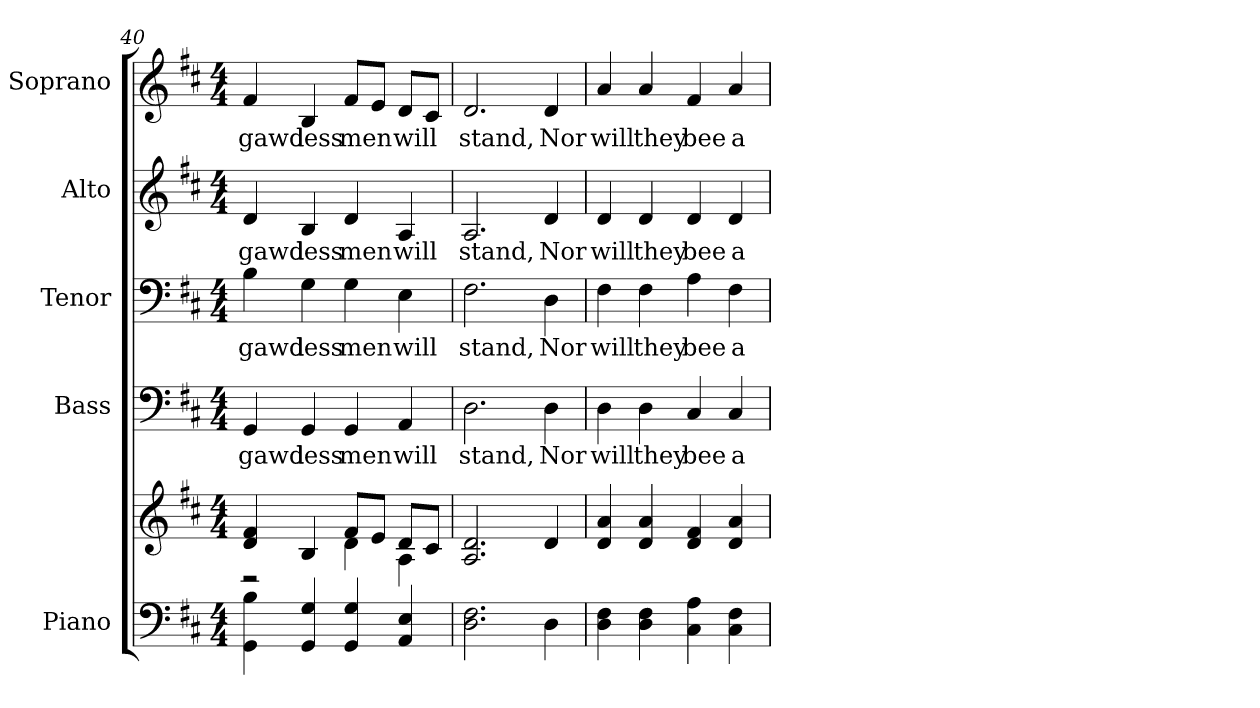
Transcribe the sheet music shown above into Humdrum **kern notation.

**kern	**kern	**kern	**text	**kern	**text	**kern	**text	**kern	**text
*part5	*part5	*part4	*part4	*part3	*part3	*part2	*part2	*part1	*part1
*staff6	*staff5	*staff4	*staff4	*staff3	*staff3	*staff2	*staff2	*staff1	*staff1
*I"Piano	*	*I"Bass	*	*I"Tenor	*	*I"Alto	*	*I"Soprano	*
*I'Pno.	*	*I'B.	*	*	*	*I'A.	*	*I'S.	*
!!LO:PB:g=z
*clefF4	*clefG2	*clefF4	*	*clefF4	*	*clefG2	*	*clefG2	*
*k[f#c#]	*k[f#c#]	*k[f#c#]	*	*k[f#c#]	*	*k[f#c#]	*	*k[f#c#]	*
*D:	*D:	*D:	*	*D:	*	*D:	*	*D:	*
*M4/4	*M4/4	*M4/4	*	*M4/4	*	*M4/4	*	*M4/4	*
=40	=40	=40	=40	=40	=40	=40	=40	=40	=40
*	*^	*	*	*	*	*	*	*	*
!	!	!	!	!LO:LY:b:color=#000000	!	!	!	!	!	!
!	!	!	!	!	!	!LO:LY:b:color=#000000	!	!	!	!
!	!	!	!	!	!	!	!	!LO:LY:b:color=#000000	!	!
!	!	!	!	!	!	!	!	!	!	!LO:LY:b:color=#000000
4GGi\ 4Bi	4di/ 4f#i	2r	4GGi/	gawd	4Bi\	gawd	4di/	gawd	4f#i/	gawd
!	!	!	!	!LO:LY:b:color=#000000	!	!	!	!	!	!
!	!	!	!	!	!	!LO:LY:b:color=#000000	!	!	!	!
!	!	!	!	!	!	!	!	!LO:LY:b:color=#000000	!	!
!	!	!	!	!	!	!	!	!	!	!LO:LY:b:color=#000000
4GGi/ 4Gi	4Bi/	.	4GGi/	less	4Gi\	less	4Bi/	less	4Bi/	less
!	!	!	!	!LO:LY:b:color=#000000	!	!	!	!	!	!
!	!	!	!	!	!	!LO:LY:b:color=#000000	!	!	!	!
!	!	!	!	!	!	!	!	!LO:LY:b:color=#000000	!	!
!	!	!	!	!	!	!	!	!	!	!LO:LY:b:color=#000000
4GGi/ 4Gi	8f#i/L	4di\	4GGi/	men	4Gi\	men	4di/	men	8f#i/L	men
.	8ei/J	.	.	.	.	.	.	.	8ei/J	.
!	!	!	!	!LO:LY:b:color=#000000	!	!	!	!	!	!
!	!	!	!	!	!	!LO:LY:b:color=#000000	!	!	!	!
!	!	!	!	!	!	!	!	!LO:LY:b:color=#000000	!	!
!	!	!	!	!	!	!	!	!	!	!LO:LY:b:color=#000000
4AAi/ 4Ei	8di/L	4Ai\	4AAi/	will	4Ei\	will	4Ai/	will	8di/L	will
.	8c#i/J	.	.	.	.	.	.	.	8c#i/J	.
*	*v	*v	*	*	*	*	*	*	*	*
=41	=41	=41	=41	=41	=41	=41	=41	=41	=41
!	!	!	!LO:LY:b:color=#000000	!	!	!	!	!	!
!	!	!	!	!	!LO:LY:b:color=#000000	!	!	!	!
!	!	!	!	!	!	!	!LO:LY:b:color=#000000	!	!
!	!	!	!	!	!	!	!	!	!LO:LY:b:color=#000000
2.Di\ 2.F#i	2.Ai/ 2.di	2.Di\	stand,	2.F#i\	stand,	2.Ai/	stand,	2.di/	stand,
!	!	!	!LO:LY:b:color=#000000	!	!	!	!	!	!
!	!	!	!	!	!LO:LY:b:color=#000000	!	!	!	!
!	!	!	!	!	!	!	!LO:LY:b:color=#000000	!	!
!	!	!	!	!	!	!	!	!	!LO:LY:b:color=#000000
4Di\	4di/	4Di\	Nor	4Di\	Nor	4di/	Nor	4di/	Nor
=42	=42	=42	=42	=42	=42	=42	=42	=42	=42
!	!	!	!LO:LY:b:color=#000000	!	!	!	!	!	!
!	!	!	!	!	!LO:LY:b:color=#000000	!	!	!	!
!	!	!	!	!	!	!	!LO:LY:b:color=#000000	!	!
!	!	!	!	!	!	!	!	!	!LO:LY:b:color=#000000
4Di\ 4F#i	4di/ 4ai	4Di\	will	4F#i\	will	4di/	will	4ai/	will
!	!	!	!LO:LY:b:color=#000000	!	!	!	!	!	!
!	!	!	!	!	!LO:LY:b:color=#000000	!	!	!	!
!	!	!	!	!	!	!	!LO:LY:b:color=#000000	!	!
!	!	!	!	!	!	!	!	!	!LO:LY:b:color=#000000
4Di\ 4F#i	4di/ 4ai	4Di\	they	4F#i\	they	4di/	they	4ai/	they
!	!	!	!LO:LY:b:color=#000000	!	!	!	!	!	!
!	!	!	!	!	!LO:LY:b:color=#000000	!	!	!	!
!	!	!	!	!	!	!	!LO:LY:b:color=#000000	!	!
!	!	!	!	!	!	!	!	!	!LO:LY:b:color=#000000
4C#i\ 4Ai	4di/ 4f#i	4C#i/	bee	4Ai\	bee	4di/	bee	4f#i/	bee
!	!	!	!LO:LY:b:color=#000000	!	!	!	!	!	!
!	!	!	!	!	!LO:LY:b:color=#000000	!	!	!	!
!	!	!	!	!	!	!	!LO:LY:b:color=#000000	!	!
!	!	!	!	!	!	!	!	!	!LO:LY:b:color=#000000
4C#i\ 4F#i	4di/ 4ai	4C#i/	a-	4F#i\	a-	4di/	a-	4ai/	a-
=	=	=	=	=	=	=	=	=	=
*-	*-	*-	*-	*-	*-	*-	*-	*-	*-
